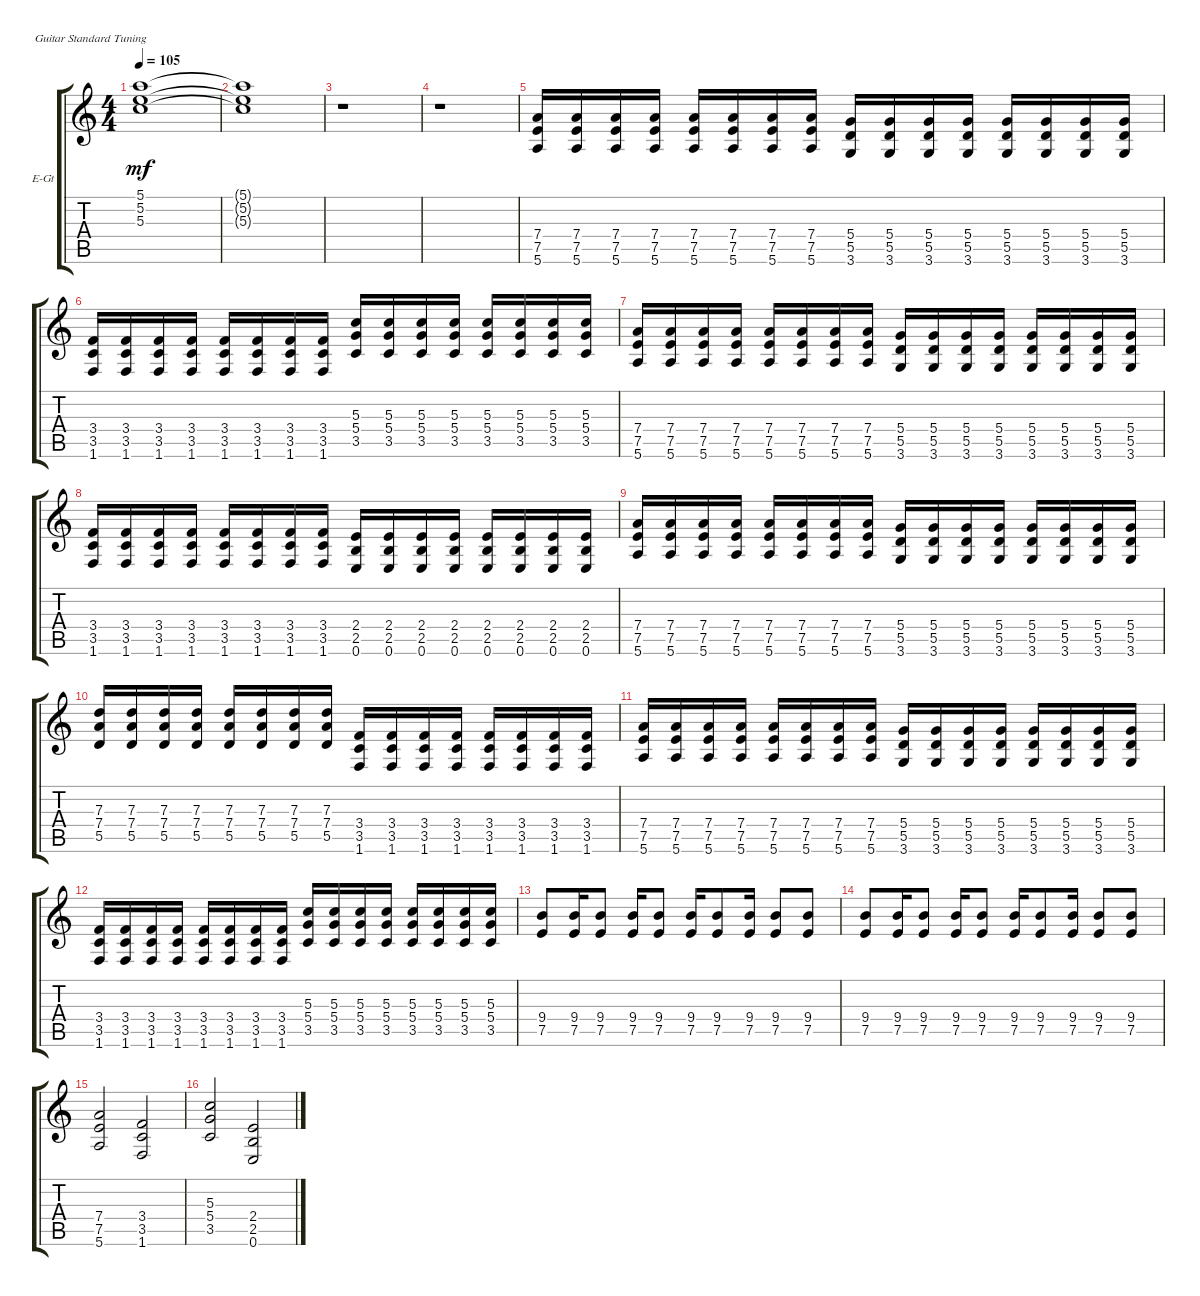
\defaultSystemsLayout 4
\bracketExtendMode groupsimilarinstruments
\firstSystemTrackNameOrientation horizontal
\otherSystemsTrackNameOrientation horizontal
\track ("Deryck Whibley" "E-Gt") {instrument overdrivenguitar}
\staff {score tabs}
\tuning (E4 B3 G3 D3 A2 E2)
\ts (4 4)
\tempo 105
\clef g2
\scale
0.333333
\ks c
(5.3 5.2 5.1).1{dy mf} |
\scale
0.333333 (5.3{t} 5.2{t} 5.1{t}).1 |
\scale
0.333333 r.1 |
\scale
0.333333 r.1 |
\scale
0.333333 (5.6 7.5 7.4).16 (5.6 7.5 7.4).16 (5.6 7.5 7.4).16 (5.6 7.5 7.4).16 (5.6 7.5 7.4).16 (5.6 7.5 7.4).16 (5.6 7.5 7.4).16 (5.6 7.5 7.4).16 (3.6 5.5 5.4).16 (3.6 5.5 5.4).16 (3.6 5.5 5.4).16 (3.6 5.5 5.4).16 (3.6 5.5 5.4).16 (3.6 5.5 5.4).16 (3.6 5.5 5.4).16 (3.6 5.5 5.4).16 |
\scale
0.333333 (1.6 3.5 3.4).16 (1.6 3.5 3.4).16 (1.6 3.5 3.4).16 (1.6 3.5 3.4).16 (1.6 3.5 3.4).16 (1.6 3.5 3.4).16 (1.6 3.5 3.4).16 (1.6 3.5 3.4).16 (3.5 5.4 5.3).16 (3.5 5.4 5.3).16 (3.5 5.4 5.3).16 (3.5 5.4 5.3).16 (3.5 5.4 5.3).16 (3.5 5.4 5.3).16 (3.5 5.4 5.3).16 (3.5 5.4 5.3).16 |
\scale
0.333333 (5.6 7.5 7.4).16 (5.6 7.5 7.4).16 (5.6 7.5 7.4).16 (5.6 7.5 7.4).16 (5.6 7.5 7.4).16 (5.6 7.5 7.4).16 (5.6 7.5 7.4).16 (5.6 7.5 7.4).16 (3.6 5.5 5.4).16 (3.6 5.5 5.4).16 (3.6 5.5 5.4).16 (3.6 5.5 5.4).16 (3.6 5.5 5.4).16 (3.6 5.5 5.4).16 (3.6 5.5 5.4).16 (3.6 5.5 5.4).16 |
\scale
0.333333 (1.6 3.5 3.4).16 (1.6 3.5 3.4).16 (1.6 3.5 3.4).16 (1.6 3.5 3.4).16 (1.6 3.5 3.4).16 (1.6 3.5 3.4).16 (1.6 3.5 3.4).16 (1.6 3.5 3.4).16 (0.6 2.5 2.4).16 (0.6 2.5 2.4).16 (0.6 2.5 2.4).16 (0.6 2.5 2.4).16 (0.6 2.5 2.4).16 (0.6 2.5 2.4).16 (0.6 2.5 2.4).16 (0.6 2.5 2.4).16 |
\scale
0.333333 (5.6 7.5 7.4).16 (5.6 7.5 7.4).16 (5.6 7.5 7.4).16 (5.6 7.5 7.4).16 (5.6 7.5 7.4).16 (5.6 7.5 7.4).16 (5.6 7.5 7.4).16 (5.6 7.5 7.4).16 (3.6 5.5 5.4).16 (3.6 5.5 5.4).16 (3.6 5.5 5.4).16 (3.6 5.5 5.4).16 (3.6 5.5 5.4).16 (3.6 5.5 5.4).16 (3.6 5.5 5.4).16 (3.6 5.5 5.4).16 |
\scale
0.333333 (5.5 7.4 7.3).16 (5.5 7.4 7.3).16 (5.5 7.4 7.3).16 (5.5 7.4 7.3).16 (5.5 7.4 7.3).16 (5.5 7.4 7.3).16 (5.5 7.4 7.3).16 (5.5 7.4 7.3).16 (1.6 3.5 3.4).16 (1.6 3.5 3.4).16 (1.6 3.5 3.4).16 (1.6 3.5 3.4).16 (1.6 3.5 3.4).16 (1.6 3.5 3.4).16 (1.6 3.5 3.4).16 (1.6 3.5 3.4).16 |
\scale
0.333333 (5.6 7.5 7.4).16 (5.6 7.5 7.4).16 (5.6 7.5 7.4).16 (5.6 7.5 7.4).16 (5.6 7.5 7.4).16 (5.6 7.5 7.4).16 (5.6 7.5 7.4).16 (5.6 7.5 7.4).16 (3.6 5.5 5.4).16 (3.6 5.5 5.4).16 (3.6 5.5 5.4).16 (3.6 5.5 5.4).16 (3.6 5.5 5.4).16 (3.6 5.5 5.4).16 (3.6 5.5 5.4).16 (3.6 5.5 5.4).16 |
\scale
0.333333 (1.6 3.5 3.4).16 (1.6 3.5 3.4).16 (1.6 3.5 3.4).16 (1.6 3.5 3.4).16 (1.6 3.5 3.4).16 (1.6 3.5 3.4).16 (1.6 3.5 3.4).16 (1.6 3.5 3.4).16 (3.5 5.4 5.3).16 (3.5 5.4 5.3).16 (3.5 5.4 5.3).16 (3.5 5.4 5.3).16 (3.5 5.4 5.3).16 (3.5 5.4 5.3).16 (3.5 5.4 5.3).16 (3.5 5.4 5.3).16 |
\scale
0.333333 (9.4 7.5).8 (9.4 7.5).16 (9.4 7.5).8 (9.4 7.5).16 (9.4 7.5).8 (9.4 7.5).16 (9.4 7.5).8 (9.4 7.5).16 (9.4 7.5).8 (9.4 7.5).8 |
\scale
0.333333 (9.4 7.5).8 (9.4 7.5).16 (9.4 7.5).8 (9.4 7.5).16 (9.4 7.5).8 (9.4 7.5).16 (9.4 7.5).8 (9.4 7.5).16 (9.4 7.5).8 (9.4 7.5).8 |
\scale
0.333333 (5.6 7.5 7.4).2 (1.6 3.5 3.4).2 |
\scale
0.333333 (3.5 5.4 5.3).2 (0.6 2.5 2.4).2
